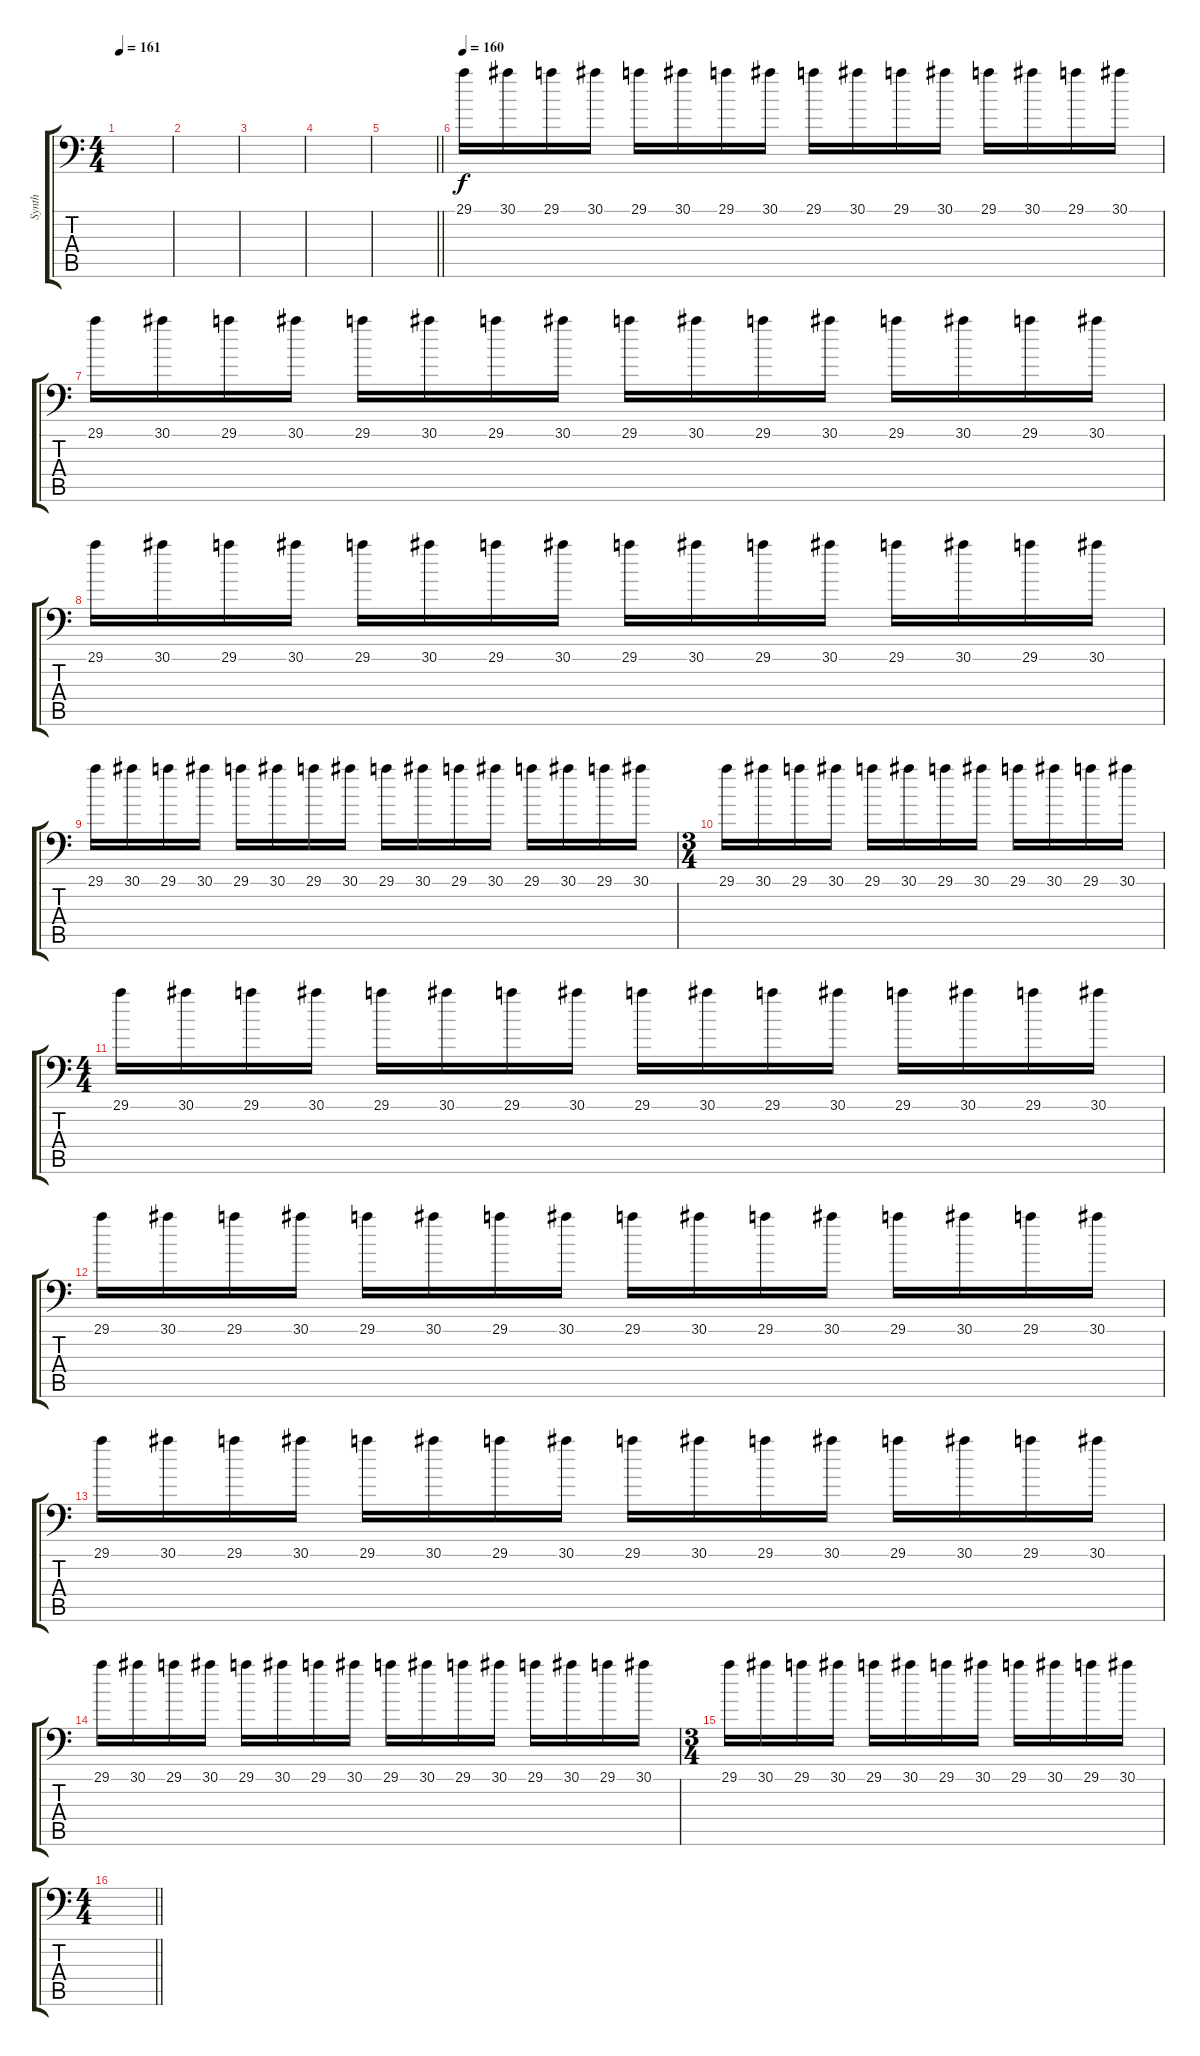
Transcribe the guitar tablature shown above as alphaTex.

\track ("Synth" "Synth") {instrument lead8bassandlead}
\staff {score tabs}
\tuning (E3 B2 G2 D2 A1 E1) {hide}
\ts (4 4)
\tempo 161
\clef f4
\ks c
|
|
|
|
\barLineRight lightlight
|
\section ("" "")
\tempo 160
29.1.16{volume 6} 30.1.16 29.1.16 30.1.16 29.1.16 30.1.16 29.1.16 30.1.16 29.1.16 30.1.16 29.1.16 30.1.16 29.1.16 30.1.16 29.1.16 30.1.16 |
29.1.16 30.1.16 29.1.16 30.1.16 29.1.16 30.1.16 29.1.16 30.1.16 29.1.16 30.1.16 29.1.16 30.1.16 29.1.16 30.1.16 29.1.16 30.1.16 |
29.1.16 30.1.16 29.1.16 30.1.16 29.1.16 30.1.16 29.1.16 30.1.16 29.1.16 30.1.16 29.1.16 30.1.16 29.1.16 30.1.16 29.1.16 30.1.16 |
29.1.16 30.1.16 29.1.16 30.1.16 29.1.16 30.1.16 29.1.16 30.1.16 29.1.16 30.1.16 29.1.16 30.1.16 29.1.16 30.1.16 29.1.16 30.1.16 |
\ts (3 4)
29.1.16 30.1.16 29.1.16 30.1.16 29.1.16 30.1.16 29.1.16 30.1.16 29.1.16 30.1.16 29.1.16 30.1.16 |
\ts (4 4)
29.1.16{volume 8} 30.1.16 29.1.16 30.1.16 29.1.16 30.1.16 29.1.16 30.1.16 29.1.16 30.1.16 29.1.16 30.1.16 29.1.16 30.1.16 29.1.16 30.1.16 |
29.1.16 30.1.16 29.1.16 30.1.16 29.1.16 30.1.16 29.1.16 30.1.16 29.1.16 30.1.16 29.1.16 30.1.16 29.1.16 30.1.16 29.1.16 30.1.16 |
29.1.16 30.1.16 29.1.16 30.1.16 29.1.16 30.1.16 29.1.16 30.1.16 29.1.16 30.1.16 29.1.16 30.1.16 29.1.16 30.1.16 29.1.16 30.1.16 |
29.1.16 30.1.16 29.1.16 30.1.16 29.1.16 30.1.16 29.1.16 30.1.16 29.1.16 30.1.16 29.1.16 30.1.16 29.1.16 30.1.16 29.1.16 30.1.16 |
\ts (3 4)
29.1.16 30.1.16 29.1.16 30.1.16 29.1.16 30.1.16 29.1.16 30.1.16 29.1.16 30.1.16 29.1.16 30.1.16 |
\ts (4 4)
\barLineRight lightlight
